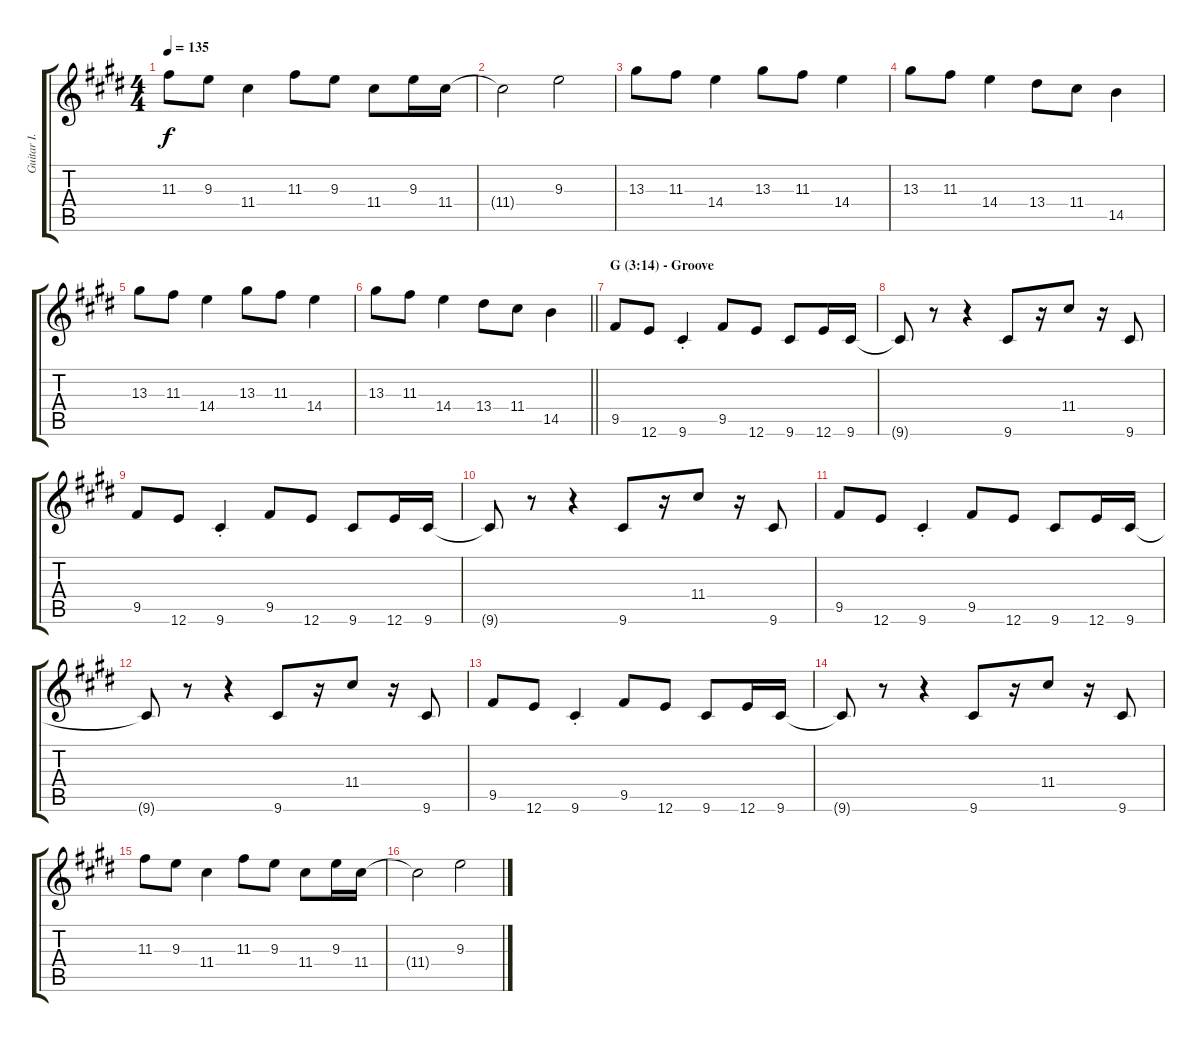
\track ("Guitar I." "Guitar I.") {instrument electricguitarjazz}
\staff {score tabs}
\tuning (E4 B3 G3 D3 A2 E2) {hide}
\ts (4 4)
\tempo 135
\clef g2
\ks c#minor
11.3.8{dy f} 9.3.8 11.4.4 11.3.8 9.3.8 11.4.8 9.3.16 11.4.16 |
11.4{t}.2 9.3.2 |
13.3.8 11.3.8 14.4.4 13.3.8 11.3.8 14.4.4 |
13.3.8 11.3.8 14.4.4 13.4.8 11.4.8 14.5.4 |
13.3.8 11.3.8 14.4.4 13.3.8 11.3.8 14.4.4 |
\barLineRight lightlight
13.3.8 11.3.8 14.4.4 13.4.8 11.4.8 14.5.4 |
\section ("" "G (3:14) - Groove")
9.5.8 12.6.8 9.6{st}.4 9.5.8 12.6.8 9.6.8 12.6.16 9.6.16 |
9.6{t}.8 r.8 r.4 9.6.8 r.16 11.4.8 r.16 9.6.8 |
9.5.8 12.6.8 9.6{st}.4 9.5.8 12.6.8 9.6.8 12.6.16 9.6.16 |
9.6{t}.8 r.8 r.4 9.6.8 r.16 11.4.8 r.16 9.6.8 |
9.5.8 12.6.8 9.6{st}.4 9.5.8 12.6.8 9.6.8 12.6.16 9.6.16 |
9.6{t}.8 r.8 r.4 9.6.8 r.16 11.4.8 r.16 9.6.8 |
9.5.8 12.6.8 9.6{st}.4 9.5.8 12.6.8 9.6.8 12.6.16 9.6.16 |
9.6{t}.8 r.8 r.4 9.6.8 r.16 11.4.8 r.16 9.6.8 |
11.3.8 9.3.8 11.4.4 11.3.8 9.3.8 11.4.8 9.3.16 11.4.16 |
11.4{t}.2 9.3.2
